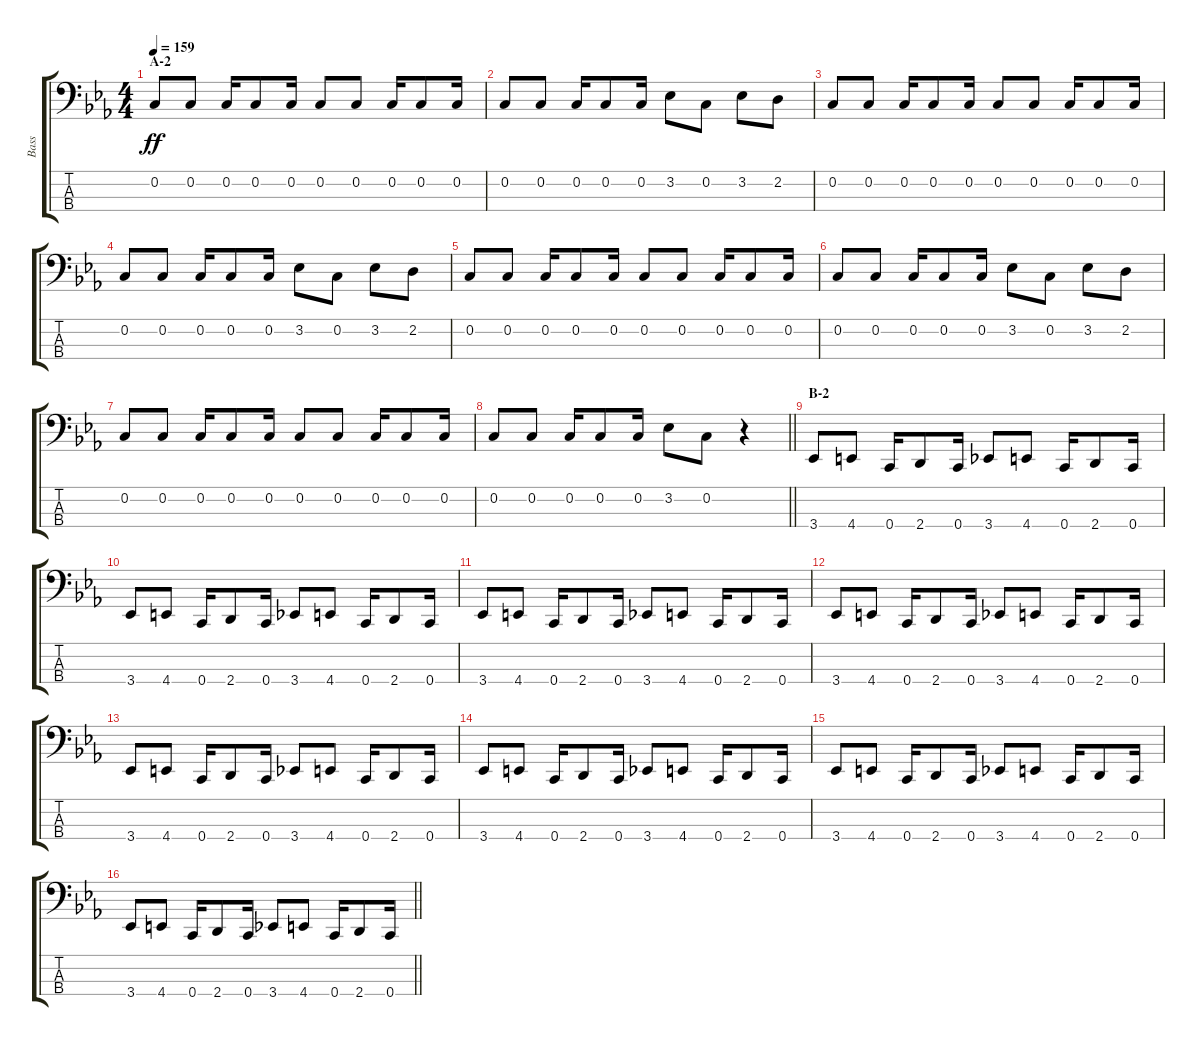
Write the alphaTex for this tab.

\track ("Bass" "Bass") {instrument electricbassfinger}
\staff {score tabs}
\tuning (F2 C2 G1 C1) {hide}
\ts (4 4)
\section ("" "A-2")
\tempo 159
\clef f4
\ks eb
0.2.8{dy ff} 0.2.8 0.2.16 0.2.8 0.2.16 0.2.8 0.2.8 0.2.16 0.2.8 0.2.16 |
0.2.8 0.2.8 0.2.16 0.2.8 0.2.16 3.2.8 0.2.8 3.2.8 2.2.8 |
0.2.8 0.2.8 0.2.16 0.2.8 0.2.16 0.2.8 0.2.8 0.2.16 0.2.8 0.2.16 |
0.2.8 0.2.8 0.2.16 0.2.8 0.2.16 3.2.8 0.2.8 3.2.8 2.2.8 |
0.2.8 0.2.8 0.2.16 0.2.8 0.2.16 0.2.8 0.2.8 0.2.16 0.2.8 0.2.16 |
0.2.8 0.2.8 0.2.16 0.2.8 0.2.16 3.2.8 0.2.8 3.2.8 2.2.8 |
0.2.8 0.2.8 0.2.16 0.2.8 0.2.16 0.2.8 0.2.8 0.2.16 0.2.8 0.2.16 |
\barLineRight lightlight
0.2.8 0.2.8 0.2.16 0.2.8 0.2.16 3.2.8 0.2.8 r.4 |
\section ("" "B-2")
3.4.8 4.4.8 0.4.16 2.4.8 0.4.16 3.4.8 4.4.8 0.4.16 2.4.8 0.4.16 |
3.4.8 4.4.8 0.4.16 2.4.8 0.4.16 3.4.8 4.4.8 0.4.16 2.4.8 0.4.16 |
3.4.8 4.4.8 0.4.16 2.4.8 0.4.16 3.4.8 4.4.8 0.4.16 2.4.8 0.4.16 |
3.4.8 4.4.8 0.4.16 2.4.8 0.4.16 3.4.8 4.4.8 0.4.16 2.4.8 0.4.16 |
3.4.8 4.4.8 0.4.16 2.4.8 0.4.16 3.4.8 4.4.8 0.4.16 2.4.8 0.4.16 |
3.4.8 4.4.8 0.4.16 2.4.8 0.4.16 3.4.8 4.4.8 0.4.16 2.4.8 0.4.16 |
3.4.8 4.4.8 0.4.16 2.4.8 0.4.16 3.4.8 4.4.8 0.4.16 2.4.8 0.4.16 |
\barLineRight lightlight
3.4.8 4.4.8 0.4.16 2.4.8 0.4.16 3.4.8 4.4.8 0.4.16 2.4.8 0.4.16
